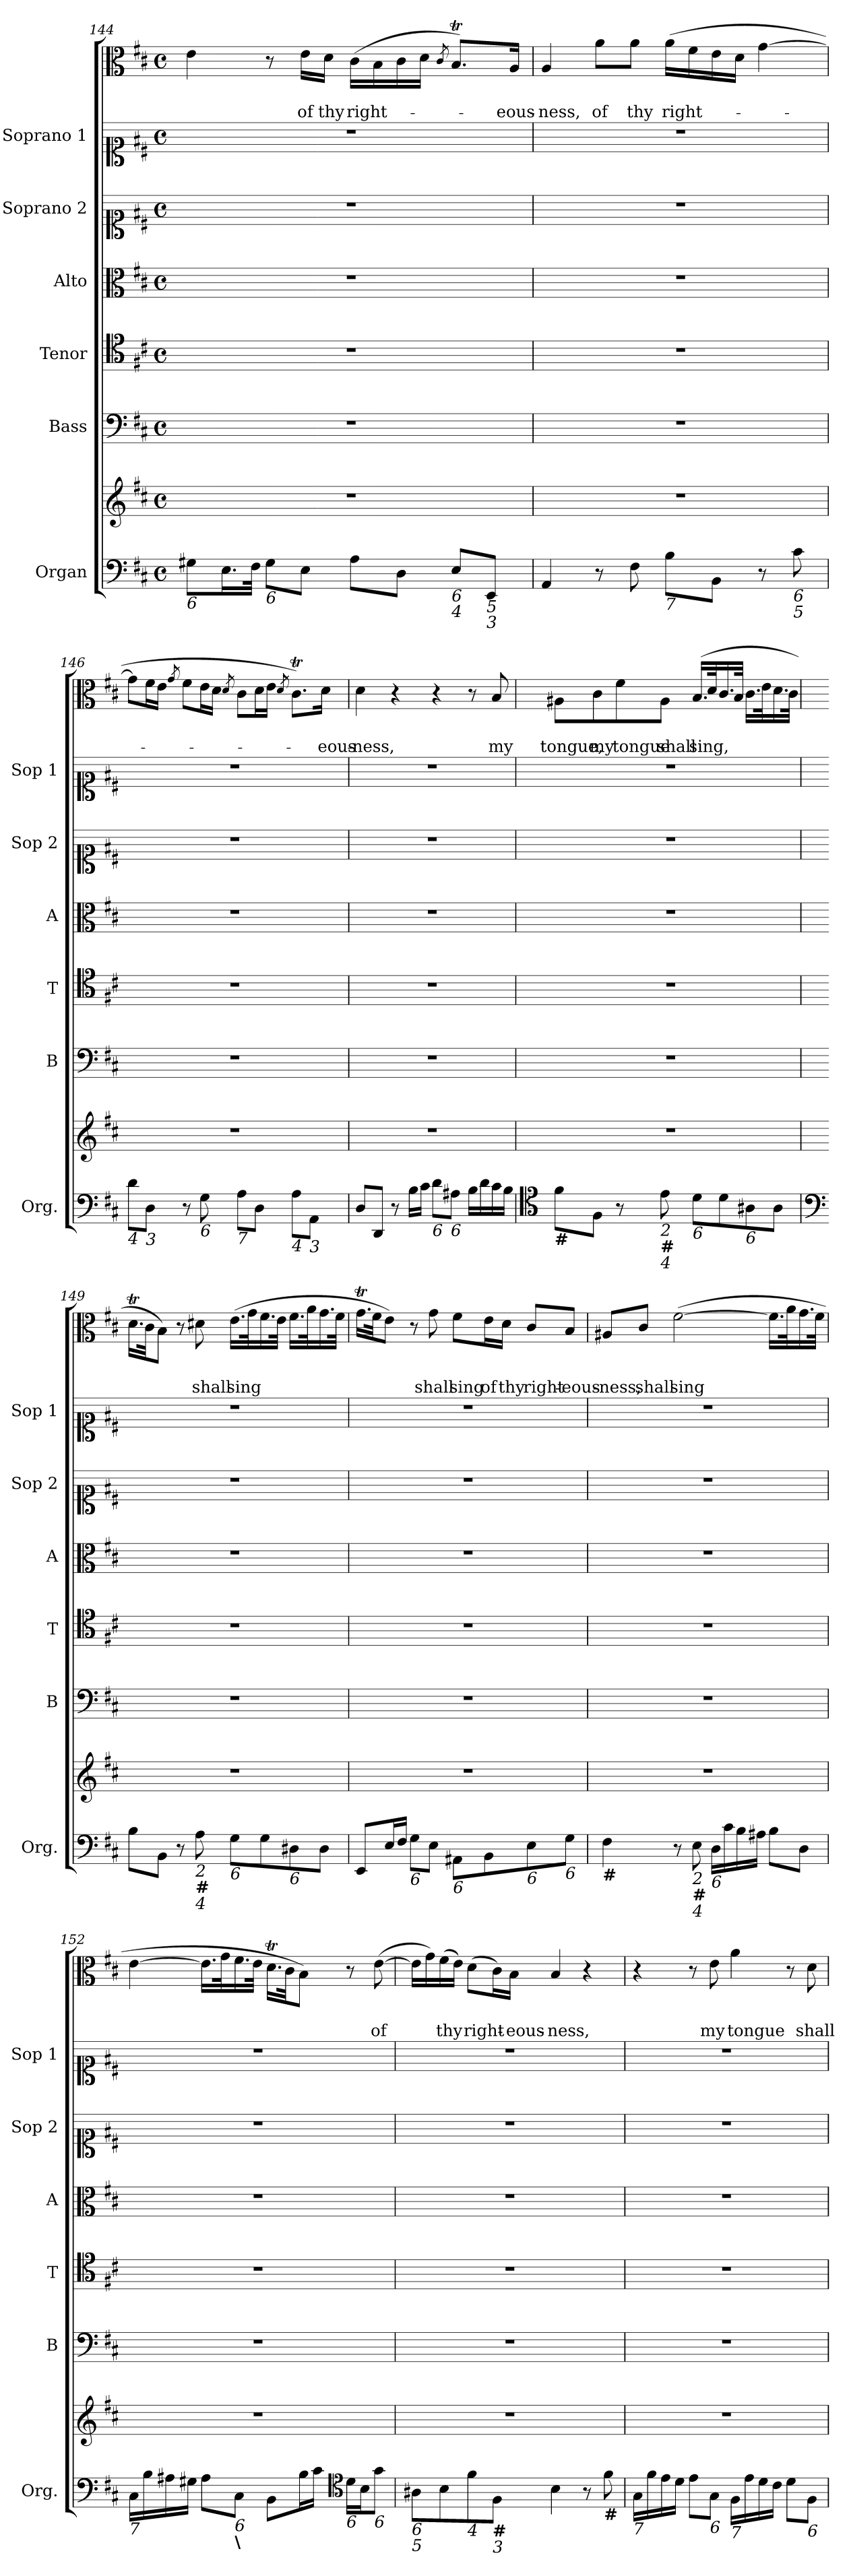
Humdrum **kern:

**kern	**kern	**kern	**kern	**kern	**kern	**kern	**kern	**text	**text
*part7	*part7	*part6	*part5	*part4	*part3	*part2	*part1	*part1	*part1
*staff8	*staff7	*staff6	*staff5	*staff4	*staff3	*staff2	*staff1	*staff1	*staff1
*I"Organ	*	*I"Bass	*I"Tenor	*I"Alto	*I"Soprano 2	*I"Soprano 1	*	*	*
*I'Org.	*	*I'B	*I'T	*I'A	*I'Sop 2	*I'Sop 1	*	*	*
*clefF4	*clefG2	*clefF4	*clefC4	*clefC3	*clefC1	*clefC1	*clefC3	*	*
*k[f#c#]	*k[f#c#]	*k[f#c#]	*k[f#c#]	*k[f#c#]	*k[f#c#]	*k[f#c#]	*k[f#c#]	*	*
*b:	*b:	*b:	*b:	*b:	*b:	*b:	*b:	*	*
*M4/4	*M4/4	*M4/4	*M4/4	*M4/4	*M4/4	*M4/4	*M4/4	*	*
*met(c)	*met(c)	*met(c)	*met(c)	*met(c)	*met(c)	*met(c)	*met(c)	*	*
=144	=144	=144	=144	=144	=144	=144	=144	=144	=144
!LO:TX:b:i:t=6	!	!	!	!	!	!	!	!	!
8G#X\L	1r	1r	1r	1r	1r	1r	4e\	.	.
16.E\L	.	.	.	.	.	.	.	.	.
32F#\JJk	.	.	.	.	.	.	.	.	.
!LO:TX:b:i:t=6	!	!	!	!	!	!	!	!	!
8G#\L	.	.	.	.	.	.	8r	.	.
!	!	!	!	!	!	!	!	!	!LO:LY:b
8E\J	.	.	.	.	.	.	16e\LL	.	of
!	!	!	!	!	!	!	!	!	!LO:LY:b
.	.	.	.	.	.	.	16d\JJ	.	thy
!	!	!	!	!	!	!	!	!	!LO:LY:b
8A\L	.	.	.	.	.	.	(>16c#\LL	.	right-
.	.	.	.	.	.	.	16B\	.	.
8D\J	.	.	.	.	.	.	16c#\	.	.
.	.	.	.	.	.	.	16d\JJ	.	.
.	.	.	.	.	.	.	8qc#/	.	.
!LO:TX:b:i:t=6\n4	!	!	!	!	!	!	!	!	!
8E/L	.	.	.	.	.	.	8.BT/L)	.	.
!LO:TX:b:i:t=5\n3	!	!	!	!	!	!	!	!	!
8EE/J	.	.	.	.	.	.	.	.	.
!	!	!	!	!	!	!	!	!	!LO:LY:b
.	.	.	.	.	.	.	16A/Jk	.	-eous-
!!LO:LB:g=z
=145	=145	=145	=145	=145	=145	=145	=145	=145	=145
!	!	!	!	!	!	!	!	!	!LO:LY:b
4AA/	1r	1r	1r	1r	1r	1r	4A/	.	-ness,
!	!	!	!	!	!	!	!	!	!LO:LY:b
8r	.	.	.	.	.	.	8a\L	.	of
!	!	!	!	!	!	!	!	!	!LO:LY:b
8F#\	.	.	.	.	.	.	8a\J	.	thy
!LO:TX:b:i:t=7	!	!	!	!	!	!	!	!	!
!	!	!	!	!	!	!	!	!	!LO:LY:b
8B\L	.	.	.	.	.	.	(>16a\LL	.	right-
.	.	.	.	.	.	.	16f#\	.	.
8BB\J	.	.	.	.	.	.	16e\	.	.
.	.	.	.	.	.	.	16d\JJ	.	.
8r	.	.	.	.	.	.	[4g\	.	.
!LO:TX:b:i:t=6	!	!	!	!	!	!	!	!	!
!LO:TX:b:i:t=5	!	!	!	!	!	!	!	!	!
8c#\	.	.	.	.	.	.	.	.	.
=146	=146	=146	=146	=146	=146	=146	=146	=146	=146
!LO:TX:b:i:t=4	!	!	!	!	!	!	!	!	!
8d\L	1r	1r	1r	1r	1r	1r	8g\L]	.	.
!LO:TX:b:i:t=3	!	!	!	!	!	!	!	!	!
8D\J	.	.	.	.	.	.	16f#\L	.	.
.	.	.	.	.	.	.	16e\JJ	.	.
.	.	.	.	.	.	.	8qg/	.	.
8r	.	.	.	.	.	.	8f#\L	.	.
!LO:TX:b:i:t=6	!	!	!	!	!	!	!	!	!
8G\	.	.	.	.	.	.	16e\L	.	.
.	.	.	.	.	.	.	16d\JJ	.	.
.	.	.	.	.	.	.	8qd/	.	.
!LO:TX:b:i:t=7	!	!	!	!	!	!	!	!	!
8A\L	.	.	.	.	.	.	8c#\L	.	.
8D\J	.	.	.	.	.	.	16d\L	.	.
.	.	.	.	.	.	.	16e\JJ	.	.
.	.	.	.	.	.	.	8qd/	.	.
!LO:TX:b:i:t=4	!	!	!	!	!	!	!	!	!
8A\L	.	.	.	.	.	.	8.c#t\L)	.	.
!LO:TX:b:i:t=3	!	!	!	!	!	!	!	!	!
8AA\J	.	.	.	.	.	.	.	.	.
!	!	!	!	!	!	!	!	!	!LO:LY:b
.	.	.	.	.	.	.	16d\Jk	.	-eous-
=147	=147	=147	=147	=147	=147	=147	=147	=147	=147
!	!	!	!	!	!	!	!	!	!LO:LY:b
8D/L	1r	1r	1r	1r	1r	1r	4d\	.	-ness,
8DD/J	.	.	.	.	.	.	.	.	.
8r	.	.	.	.	.	.	4r	.	.
16B\LL	.	.	.	.	.	.	.	.	.
16c#\JJ	.	.	.	.	.	.	.	.	.
!LO:TX:b:i:t=6	!	!	!	!	!	!	!	!	!
8d\L	.	.	.	.	.	.	4r	.	.
!LO:TX:b:i:t=6	!	!	!	!	!	!	!	!	!
8A#X\J	.	.	.	.	.	.	.	.	.
16B\LL	.	.	.	.	.	.	8r	.	.
16d\	.	.	.	.	.	.	.	.	.
!	!	!	!	!	!	!	!	!	!LO:LY:b
16c#\	.	.	.	.	.	.	8B/	.	my
16B\JJ	.	.	.	.	.	.	.	.	.
!!LO:LB:g=z
=148	=148	=148	=148	=148	=148	=148	=148	=148	=148
*clefC4	*	*	*	*	*	*	*	*	*
!LO:TX:b:B:t=#	!	!	!	!	!	!	!	!	!
!	!	!	!	!	!	!	!	!	!LO:LY:b
8f#\L	1r	1r	1r	1r	1r	1r	8A#X\L	.	tongue,
!	!	!	!	!	!	!	!	!	!LO:LY:b
8F#\J	.	.	.	.	.	.	8c#\	.	my
!	!	!	!	!	!	!	!	!	!LO:LY:b
8r	.	.	.	.	.	.	8f#\	.	tongue
!LO:TX:b:i:t=2	!	!	!	!	!	!	!	!	!
!LO:TX:b:B:t=#	!	!	!	!	!	!	!	!	!
!LO:TX:b:i:t=4	!	!	!	!	!	!	!	!	!
!	!	!	!	!	!	!	!	!	!LO:LY:b
8e\	.	.	.	.	.	.	8A#\J	.	shall
!LO:TX:b:i:t=6	!	!	!	!	!	!	!	!	!
!	!	!	!	!	!	!	!	!	!LO:LY:b
8d\L	.	.	.	.	.	.	(>16.B/LL	.	sing,
.	.	.	.	.	.	.	32d/k	.	.
8d\	.	.	.	.	.	.	16.c#/	.	.
.	.	.	.	.	.	.	32B/JJk	.	.
!LO:TX:b:i:t=6	!	!	!	!	!	!	!	!	!
8A#X\	.	.	.	.	.	.	16.c#\LL	.	.
.	.	.	.	.	.	.	32e\k	.	.
8A#\J	.	.	.	.	.	.	16.d\	.	.
.	.	.	.	.	.	.	32c#\JJk	.	.
=149	=149	=149	=149	=149	=149	=149	=149	=149	=149
*clefF4	*	*	*	*	*	*	*	*	*
8B\L	1r	1r	1r	1r	1r	1r	16.dT\LL	.	.
.	.	.	.	.	.	.	32c#\Jk	.	.
8BB\J	.	.	.	.	.	.	8B\J)	.	.
8r	.	.	.	.	.	.	8r	.	.
!LO:TX:b:i:t=2	!	!	!	!	!	!	!	!	!
!LO:TX:b:B:t=#	!	!	!	!	!	!	!	!	!
!LO:TX:b:i:t=4	!	!	!	!	!	!	!	!	!
!	!	!	!	!	!	!	!	!	!LO:LY:b
8A\	.	.	.	.	.	.	8d#X\	.	shall
!LO:TX:b:i:t=6	!	!	!	!	!	!	!	!	!
!	!	!	!	!	!	!	!	!	!LO:LY:b
8G\L	.	.	.	.	.	.	(>16.e\LL	.	sing
.	.	.	.	.	.	.	32g\k	.	.
8G\	.	.	.	.	.	.	16.f#\	.	.
.	.	.	.	.	.	.	32e\JJk	.	.
!LO:TX:b:i:t=6	!	!	!	!	!	!	!	!	!
8D#X\	.	.	.	.	.	.	16.f#\LL	.	.
.	.	.	.	.	.	.	32a\k	.	.
8D#\J	.	.	.	.	.	.	16.g\	.	.
.	.	.	.	.	.	.	32f#\JJk	.	.
=150	=150	=150	=150	=150	=150	=150	=150	=150	=150
8EE/L	1r	1r	1r	1r	1r	1r	16.gT\LL	.	.
.	.	.	.	.	.	.	32f#\Jk	.	.
16E/L	.	.	.	.	.	.	8e\J)	.	.
16F#/JJ	.	.	.	.	.	.	.	.	.
!LO:TX:b:i:t=6	!	!	!	!	!	!	!	!	!
8G\L	.	.	.	.	.	.	8r	.	.
!	!	!	!	!	!	!	!	!	!LO:LY:b
8E\J	.	.	.	.	.	.	8g\	.	shall
!LO:TX:b:i:t=6	!	!	!	!	!	!	!	!	!
!	!	!	!	!	!	!	!	!	!LO:LY:b
8AA#X\L	.	.	.	.	.	.	8f#\L	.	sing
!	!	!	!	!	!	!	!	!	!LO:LY:b
8BB\	.	.	.	.	.	.	16e\L	.	of
!	!	!	!	!	!	!	!	!	!LO:LY:b
.	.	.	.	.	.	.	16d\JJ	.	thy
!LO:TX:b:i:t=6	!	!	!	!	!	!	!	!	!
!	!	!	!	!	!	!	!	!	!LO:LY:b
8E\	.	.	.	.	.	.	8c#/L	.	right-
!LO:TX:b:i:t=6	!	!	!	!	!	!	!	!	!
!	!	!	!	!	!	!	!	!	!LO:LY:b
8G\J	.	.	.	.	.	.	8B/J	.	-eous-
!!LO:PB:g=z
=151	=151	=151	=151	=151	=151	=151	=151	=151	=151
!LO:TX:b:B:t=#	!	!	!	!	!	!	!	!	!
!	!	!	!	!	!	!	!	!	!LO:LY:b
4F#\	1r	1r	1r	1r	1r	1r	8A#X/L	.	-ness,
!	!	!	!	!	!	!	!	!	!LO:LY:b
.	.	.	.	.	.	.	8c#/J	.	shall
!	!	!	!	!	!	!	!	!	!LO:LY:b
8r	.	.	.	.	.	.	(>[2f#\	.	sing
!LO:TX:b:i:t=2	!	!	!	!	!	!	!	!	!
!LO:TX:b:B:t=#	!	!	!	!	!	!	!	!	!
!LO:TX:b:i:t=4	!	!	!	!	!	!	!	!	!
8E\	.	.	.	.	.	.	.	.	.
!LO:TX:b:i:t=6	!	!	!	!	!	!	!	!	!
16D\LL	.	.	.	.	.	.	.	.	.
16c#\	.	.	.	.	.	.	.	.	.
16B\	.	.	.	.	.	.	.	.	.
16A#X\JJ	.	.	.	.	.	.	.	.	.
8B\L	.	.	.	.	.	.	16.f#\LL]	.	.
.	.	.	.	.	.	.	32a\k	.	.
8D\J	.	.	.	.	.	.	16.g\	.	.
.	.	.	.	.	.	.	32f#\JJk	.	.
=152	=152	=152	=152	=152	=152	=152	=152	=152	=152
!LO:TX:b:i:t=7	!	!	!	!	!	!	!	!	!
16C#\LL	1r	1r	1r	1r	1r	1r	[4e\	.	.
16B\	.	.	.	.	.	.	.	.	.
16A#X\	.	.	.	.	.	.	.	.	.
16G#X\JJ	.	.	.	.	.	.	.	.	.
8A#\L	.	.	.	.	.	.	16.e\LL]	.	.
.	.	.	.	.	.	.	32g\k	.	.
!LO:TX:b:i:t=6	!	!	!	!	!	!	!	!	!
!LO:TX:b:B:t=\	!	!	!	!	!	!	!	!	!
8C#\J	.	.	.	.	.	.	16.f#\	.	.
.	.	.	.	.	.	.	32e\JJk	.	.
8BB\L	.	.	.	.	.	.	16.dT\LL	.	.
.	.	.	.	.	.	.	32c#\Jk	.	.
16B\L	.	.	.	.	.	.	8B\J)	.	.
16c#\JJ	.	.	.	.	.	.	.	.	.
*clefC4	*	*	*	*	*	*	*	*	*
!LO:TX:b:i:t=6	!	!	!	!	!	!	!	!	!
16d\LL	.	.	.	.	.	.	8r	.	.
16B\J	.	.	.	.	.	.	.	.	.
!LO:TX:b:i:t=6	!	!	!	!	!	!	!	!	!
!	!	!	!	!	!	!	!	!	!LO:LY:b
8g\J	.	.	.	.	.	.	(>[8e\	.	of
=153	=153	=153	=153	=153	=153	=153	=153	=153	=153
!LO:TX:b:i:t=6	!	!	!	!	!	!	!	!	!
!LO:TX:b:i:t=5	!	!	!	!	!	!	!	!	!
8A#X\L	1r	1r	1r	1r	1r	1r	16e\LL]	.	.
.	.	.	.	.	.	.	16g\)	.	.
!	!	!	!	!	!	!	!	!	!LO:LY:b
8B\	.	.	.	.	.	.	(>16f#\	.	thy
.	.	.	.	.	.	.	16e\JJ)	.	.
!LO:TX:b:i:t=4	!	!	!	!	!	!	!	!	!
!	!	!	!	!	!	!	!	!	!LO:LY:b
8f#\	.	.	.	.	.	.	(>8d\L	.	right-
!LO:TX:b:B:t=#	!	!	!	!	!	!	!	!	!
!LO:TX:b:i:t=3	!	!	!	!	!	!	!	!	!
8F#\J	.	.	.	.	.	.	16c#\L)	.	.
!	!	!	!	!	!	!	!	!	!LO:LY:b
.	.	.	.	.	.	.	16B\JJ	.	-eous-
!	!	!	!	!	!	!	!	!	!LO:LY:b
4B\	.	.	.	.	.	.	4B/	.	-ness,
8r	.	.	.	.	.	.	4r	.	.
!LO:TX:b:B:t=#	!	!	!	!	!	!	!	!	!
8f#\	.	.	.	.	.	.	.	.	.
!!LO:LB:g=z
=154	=154	=154	=154	=154	=154	=154	=154	=154	=154
!LO:TX:b:i:t=7	!	!	!	!	!	!	!	!	!
16G\LL	1r	1r	1r	1r	1r	1r	4r	.	.
16f#\	.	.	.	.	.	.	.	.	.
16e\	.	.	.	.	.	.	.	.	.
16d\JJ	.	.	.	.	.	.	.	.	.
8e\L	.	.	.	.	.	.	8r	.	.
!LO:TX:b:i:t=6	!	!	!	!	!	!	!	!	!
!	!	!	!	!	!	!	!	!	!LO:LY:b
8G\J	.	.	.	.	.	.	8e\	.	my
!LO:TX:b:i:t=7	!	!	!	!	!	!	!	!	!
!	!	!	!	!	!	!	!	!	!LO:LY:b
16F#\LL	.	.	.	.	.	.	4a\	.	tongue
16e\	.	.	.	.	.	.	.	.	.
16d\	.	.	.	.	.	.	.	.	.
16c#\JJ	.	.	.	.	.	.	.	.	.
8d\L	.	.	.	.	.	.	8r	.	.
!LO:TX:b:i:t=6	!	!	!	!	!	!	!	!	!
!	!	!	!	!	!	!	!	!	!LO:LY:b
8F#\J	.	.	.	.	.	.	8d\	.	shall
=	=	=	=	=	=	=	=	=	=
*-	*-	*-	*-	*-	*-	*-	*-	*-	*-
